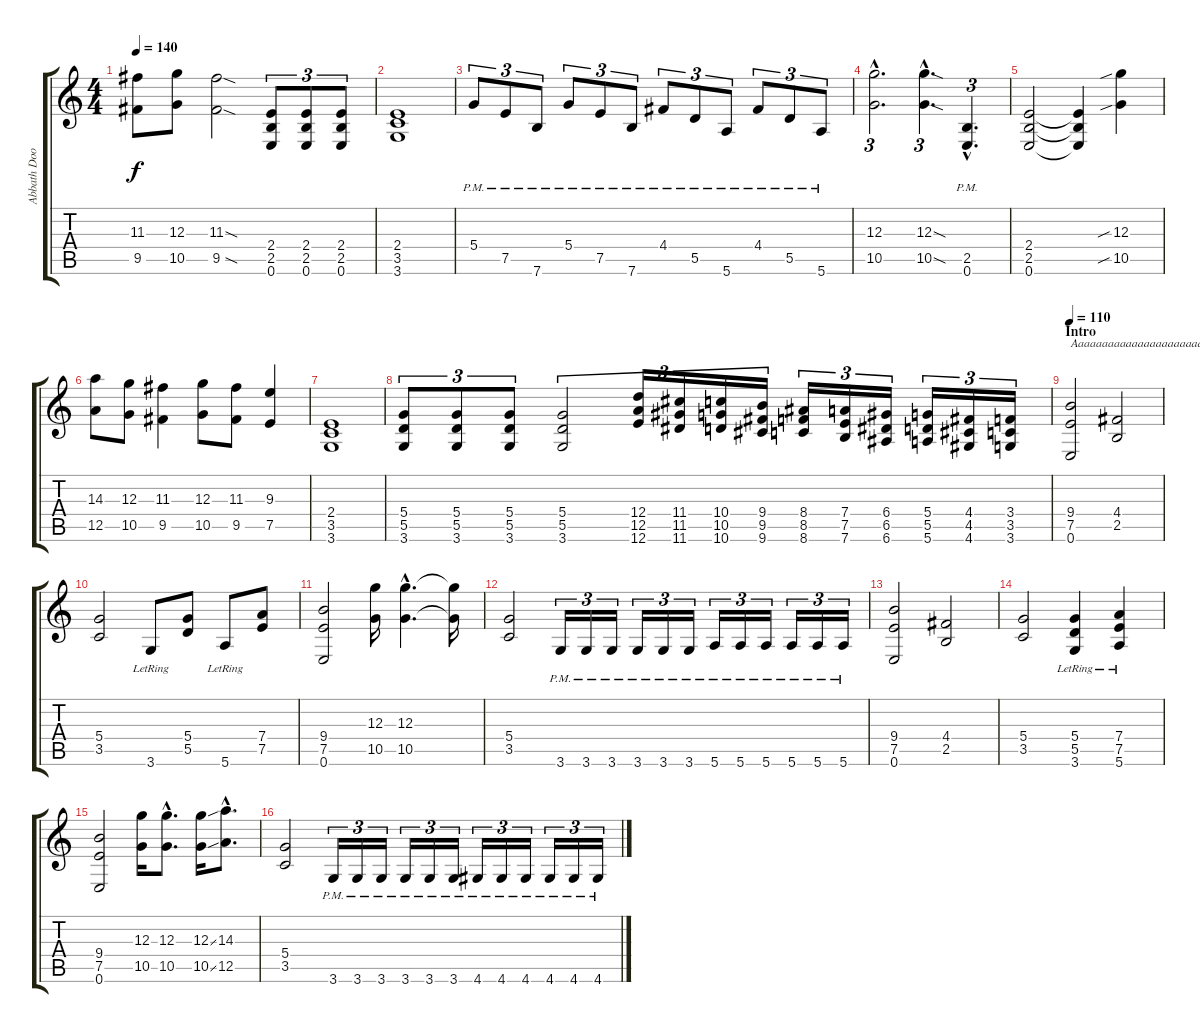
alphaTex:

\track ("Abbath Doom Occulta (Guitar)" "Abbath Doo") {instrument distortionguitar}
\staff {score tabs}
\tuning (E4 B3 G3 D3 A2 E2) {hide}
\ts (4 4)
\tempo 140
\clef g2
\ks c
(11.3 9.5).8{dy f} (12.3 10.5).8 (11.3{sod} 9.5{sod}).2 (2.4 2.5 0.6).8{tu (3 2)} (2.4 2.5 0.6).8{tu (3 2)} (2.4 2.5 0.6).8{tu (3 2)} |
(2.4 3.5 3.6).1 |
5.4{pm}.8{tu (3 2)} 7.5{pm}.8{tu (3 2)} 7.6{pm}.8{tu (3 2)} 5.4{pm}.8{tu (3 2)} 7.5{pm}.8{tu (3 2)} 7.6{pm}.8{tu (3 2)} 4.4{pm}.8{tu (3 2)} 5.5{pm}.8{tu (3 2)} 5.6{pm}.8{tu (3 2)} 4.4{pm}.8{tu (3 2)} 5.5{pm}.8{tu (3 2)} 5.6{pm}.8{tu (3 2)} |
(12.3{hac} 10.5{hac}).2{d tu (3 2)} (12.3{sod hac} 10.5{sod hac}).4{d tu (3 2)} (2.5{hac pm} 0.6{hac pm}).4{d tu (3 2)} |
(2.4 2.5 0.6).2 (2.4{t} 2.5{t} 0.6{t}).4 (12.3{sib} 10.5{sib}).4 |
(14.3 12.5).8 (12.3 10.5).8 (11.3 9.5).4 (12.3 10.5).8 (11.3 9.5).8 (9.3 7.5).4 |
(2.4 3.5 3.6).1 |
(5.4 5.5 3.6).8{tu (3 2)} (5.4 5.5 3.6).8{tu (3 2)} (5.4 5.5 3.6).8{tu (3 2)} (5.4 5.5 3.6).2{tu (3 2)} (12.4 12.5 12.6).16{tu (3 2) instrument guitarfretnoise} (11.4 11.5 11.6).16{tu (3 2)} (10.4 10.5 10.6).16{tu (3 2)} (9.4 9.5 9.6).16{tu (3 2)} (8.4 8.5 8.6).16{tu (3 2)} (7.4 7.5 7.6).16{tu (3 2)} (6.4 6.5 6.6).16{tu (3 2)} (5.4 5.5 5.6).16{tu (3 2)} (4.4 4.5 4.6).16{tu (3 2)} (3.4 3.5 3.6).16{tu (3 2)} |
\section ("" "Intro")
\tempo 110
(9.4 7.5 0.6).2{txt "Aaaaaaaaaaaaaaaaaaaaaaaaaaaaaaaaaaahhh!!!" instrument distortionguitar} (4.4 2.5).2 |
(5.4 3.5).2 3.6{lr}.8 (5.4 5.5).8 5.6{lr}.8 (7.4 7.5).8 |
(9.4 7.5 0.6).2 (12.3 10.5).16 (12.3{hac} 10.5{hac}).4{d} (12.3{t} 10.5{t}).16 |
(5.4 3.5).2 3.6{pm}.16{tu (3 2)} 3.6{pm}.16{tu (3 2)} 3.6{pm}.16{tu (3 2)} 3.6{pm}.16{tu (3 2)} 3.6{pm}.16{tu (3 2)} 3.6{pm}.16{tu (3 2)} 5.6{pm}.16{tu (3 2)} 5.6{pm}.16{tu (3 2)} 5.6{pm}.16{tu (3 2)} 5.6{pm}.16{tu (3 2)} 5.6{pm}.16{tu (3 2)} 5.6{pm}.16{tu (3 2)} |
(9.4 7.5 0.6).2 (4.4 2.5).2 |
(5.4 3.5).2 (5.4 5.5 3.6{lr}).4 (7.4 7.5 5.6{lr}).4 |
(9.4 7.5 0.6).2 (12.3 10.5).16 (12.3{hac} 10.5{hac}).8{d} (12.3{ss} 10.5{ss}).16 (14.3{hac} 12.5{hac}).8{d} |
(5.4 3.5).2 3.6{pm}.16{tu (3 2)} 3.6{pm}.16{tu (3 2)} 3.6{pm}.16{tu (3 2)} 3.6{pm}.16{tu (3 2)} 3.6{pm}.16{tu (3 2)} 3.6{pm}.16{tu (3 2)} 4.6{pm}.16{tu (3 2)} 4.6{pm}.16{tu (3 2)} 4.6{pm}.16{tu (3 2)} 4.6{pm}.16{tu (3 2)} 4.6{pm}.16{tu (3 2)} 4.6{pm}.16{tu (3 2)}
